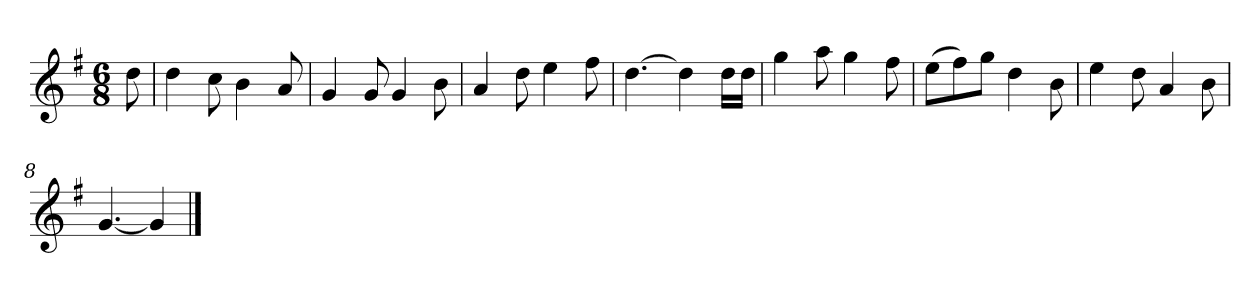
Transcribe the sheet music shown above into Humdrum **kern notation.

**kern
*part1
*staff1
*k[f#]
*M6/8
*MM120
=
8dd
=1
4dd
8cc
4b
8a
=2
4g
8g
4g
8b
=3
4a
8dd
4ee
8ff#
=4
[4.dd
4dd]
16ddLL
16ddJJ
=5
4gg
8aa
4gg
8ff#
=6
(8eeL
8ff#)
8ggJ
4dd
8b
=7
4ee
8dd
4a
8b
=8
[4.g
4g]
==
*-
